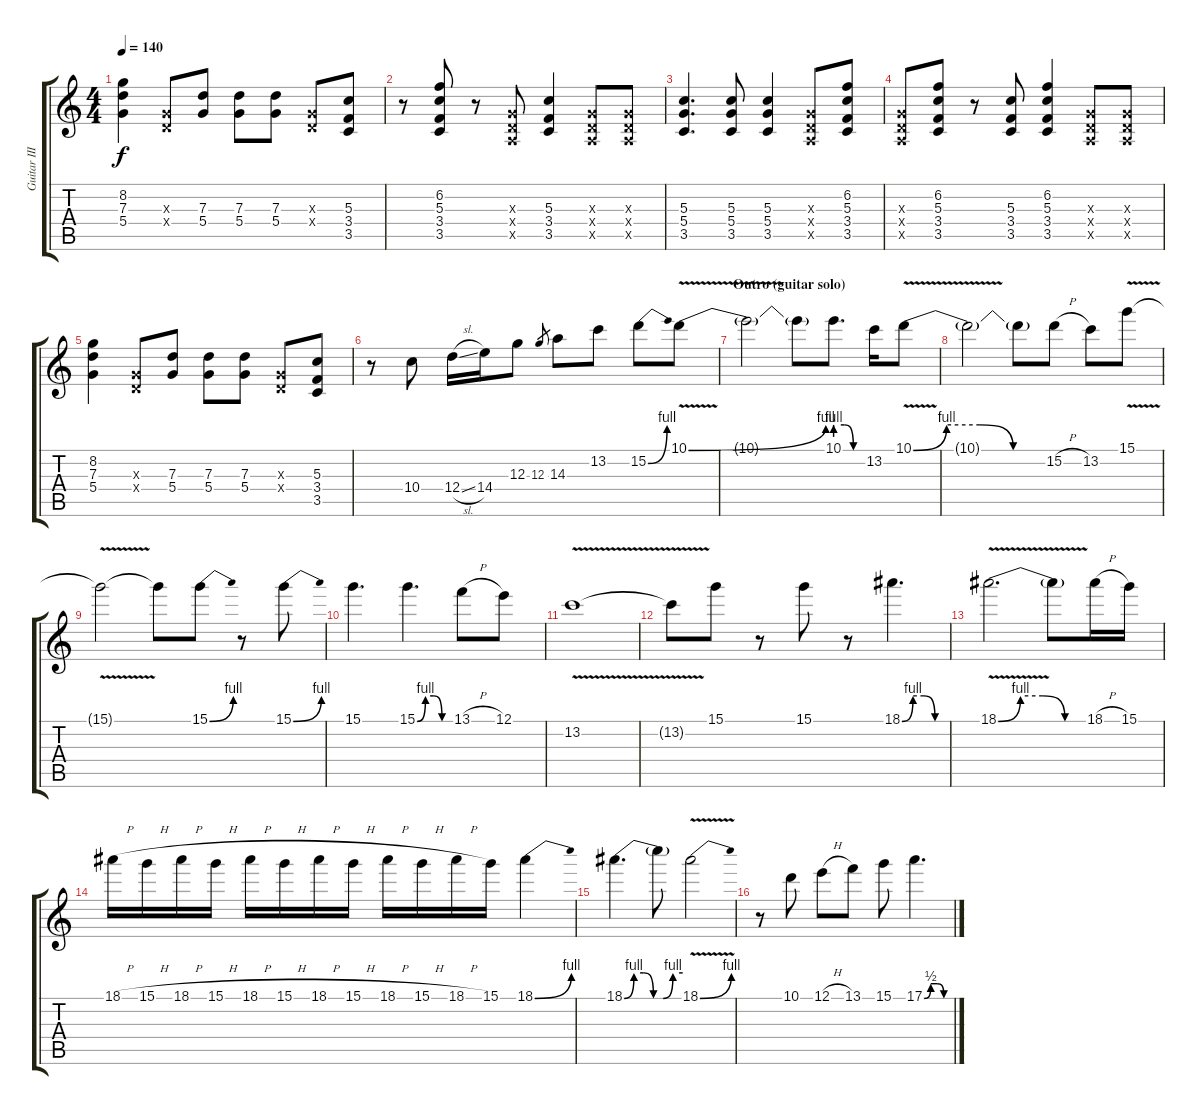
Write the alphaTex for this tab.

\track ("Guitar III" "Guitar III") {instrument distortionguitar}
\staff {score tabs}
\tuning (E4 B3 G3 D3 A2 E2) {hide}
\ts (4 4)
\tempo 140
\clef g2
\ks c
(8.2 7.3 5.4).4{dy f} (0.3{x} 0.4{x}).8 (7.3 5.4).8 (7.3 5.4).8 (7.3 5.4).8 (0.3{x} 0.4{x}).8 (5.3 3.4 3.5).8 |
r.8 (6.2 5.3 3.4 3.5).8 r.8 (0.3{x} 0.4{x} 0.5{x}).8 (5.3 3.4 3.5).4 (0.3{x} 0.4{x} 0.5{x}).8 (0.3{x} 0.4{x} 0.5{x}).8 |
(5.3 5.4 3.5).4{d} (5.3 5.4 3.5).8 (5.3 5.4 3.5).4 (0.3{x} 0.4{x} 0.5{x}).8 (6.2 5.3 3.4 3.5).8 |
(0.3{x} 0.4{x} 0.5{x}).8 (6.2 5.3 3.4 3.5).8 r.8 (5.3 3.4 3.5).8 (6.2 5.3 3.4 3.5).4 (0.3{x} 0.4{x} 0.5{x}).8 (0.3{x} 0.4{x} 0.5{x}).8 |
(8.2 7.3 5.4).4 (0.3{x} 0.4{x}).8 (7.3 5.4).8 (7.3 5.4).8 (7.3 5.4).8 (0.3{x} 0.4{x}).8 (5.3 3.4 3.5).8 |
r.8 10.4.8{volume 14} 12.4{sl}.16 14.4.16 12.3.8 12.3.8{gr} 14.3.8 13.2.8 15.2{be (bend 0 0 60 4)}.8 10.1{be (bend 0 0 60 4) v}.8 |
\section ("" "Outro (guitar solo)")
10.1{t}.2 10.1{t}.8 10.1{be (custom 0 4 20 4 40 0 60 0)}.8{d} 13.2.16 10.1{be (custom 0 0 15 4 30 4 45 0 60 0) v}.8 |
10.1{t}.2 10.1{t}.8 15.2{h}.8 13.2.8 15.1{v}.8 |
15.1{t}.2 15.1{t}.8 15.1{be (bend 0 0 60 4)}.8 r.8 15.1{be (bend 0 0 60 4)}.8 |
15.1.4{d} 15.1{be (custom 0 0 15 4 30 4 45 0 60 0)}.4{d} 13.1{h}.8 12.1.8 |
13.2{v}.1 |
13.2{t}.8 15.1.8 r.8 15.1.8 r.8 18.1{be (custom 0 0 15 4 30 4 45 0 60 0)}.4{d} |
18.1{be (custom 0 0 15 4 30 4 45 0 60 0) v}.2{d} 18.1{t}.8 18.1{h}.16 15.1.16 |
18.1{h}.16 15.1{h}.16 18.1{h}.16 15.1{h}.16 18.1{h}.16 15.1{h}.16 18.1{h}.16 15.1{h}.16 18.1{h}.16 15.1{h}.16 18.1{h}.16 15.1.16 18.1{be (bend 0 0 60 4)}.4 |
18.1{be (custom 0 0 10 4 20 4 30 0 40 0 50 4 60 4)}.4{d} 18.1{t}.8 18.1{be (bend 0 0 60 4) v}.2 |
r.8 10.1.8 12.1{h}.8 13.1.8 15.1.8 17.1{be (custom 0 0 15 2 30 2 45 0 60 0)}.4{d}
